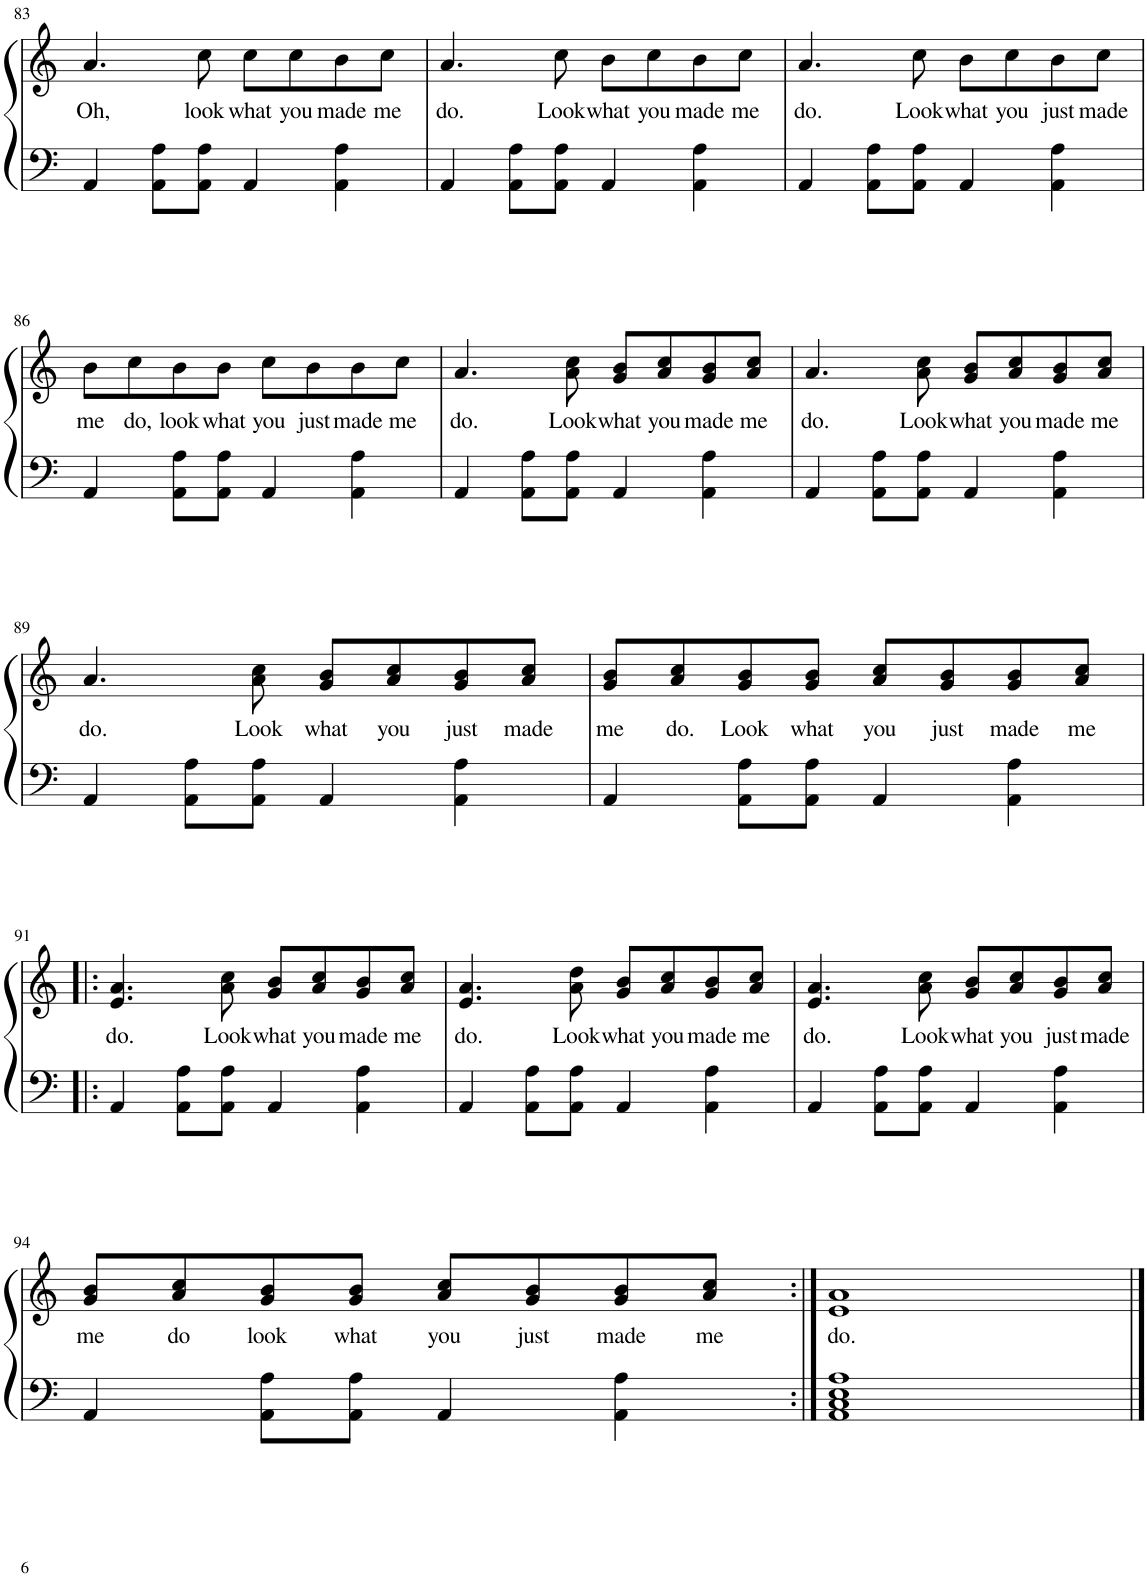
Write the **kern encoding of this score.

**kern	**kern	**text
*part1	*part1	*part1
*staff2	*staff1	*staff1
*I"Piano	*	*
*I'Pno.	*	*
!!LO:PB:g=z
*clefF4	*clefG2	*
*k[]	*k[]	*
*M4/4	*M4/4	*
=83	=83	=83
!	!	!LO:LY:b
4AA/	4.a/	Oh,
8AA\ 8A\L	.	.
!	!	!LO:LY:b
8AA\ 8A\J	8cc\	look
!	!	!LO:LY:b
4AA/	8cc\L	what
!	!	!LO:LY:b
.	8cc\	you
!	!	!LO:LY:b
4AA\ 4A\	8b\	made
!	!	!LO:LY:b
.	8cc\J	me
=84	=84	=84
!	!	!LO:LY:b
4AA/	4.a/	do.
8AA\ 8A\L	.	.
!	!	!LO:LY:b
8AA\ 8A\J	8cc\	Look
!	!	!LO:LY:b
4AA/	8b\L	what
!	!	!LO:LY:b
.	8cc\	you
!	!	!LO:LY:b
4AA\ 4A\	8b\	made
!	!	!LO:LY:b
.	8cc\J	me
=85	=85	=85
!	!	!LO:LY:b
4AA/	4.a/	do.
8AA\ 8A\L	.	.
!	!	!LO:LY:b
8AA\ 8A\J	8cc\	Look
!	!	!LO:LY:b
4AA/	8b\L	what
!	!	!LO:LY:b
.	8cc\	you
!	!	!LO:LY:b
4AA\ 4A\	8b\	just
!	!	!LO:LY:b
.	8cc\J	made
!!LO:LB:g=z
=86	=86	=86
!	!	!LO:LY:b
4AA/	8b\L	me
!	!	!LO:LY:b
.	8cc\	do,
!	!	!LO:LY:b
8AA\ 8A\L	8b\	look
!	!	!LO:LY:b
8AA\ 8A\J	8b\J	what
!	!	!LO:LY:b
4AA/	8cc\L	you
!	!	!LO:LY:b
.	8b\	just
!	!	!LO:LY:b
4AA\ 4A\	8b\	made
!	!	!LO:LY:b
.	8cc\J	me
=87	=87	=87
!	!	!LO:LY:b
4AA/	4.a/	do.
8AA\ 8A\L	.	.
!	!	!LO:LY:b
8AA\ 8A\J	8a\ 8cc\	Look
!	!	!LO:LY:b
4AA/	8g/ 8b/L	what
!	!	!LO:LY:b
.	8a/ 8cc/	you
!	!	!LO:LY:b
4AA\ 4A\	8g/ 8b/	made
!	!	!LO:LY:b
.	8a/ 8cc/J	me
=88	=88	=88
!	!	!LO:LY:b
4AA/	4.a/	do.
8AA\ 8A\L	.	.
!	!	!LO:LY:b
8AA\ 8A\J	8a\ 8cc\	Look
!	!	!LO:LY:b
4AA/	8g/ 8b/L	what
!	!	!LO:LY:b
.	8a/ 8cc/	you
!	!	!LO:LY:b
4AA\ 4A\	8g/ 8b/	made
!	!	!LO:LY:b
.	8a/ 8cc/J	me
!!LO:LB:g=z
=89	=89	=89
!	!	!LO:LY:b
4AA/	4.a/	do.
8AA\ 8A\L	.	.
!	!	!LO:LY:b
8AA\ 8A\J	8a\ 8cc\	Look
!	!	!LO:LY:b
4AA/	8g/ 8b/L	what
!	!	!LO:LY:b
.	8a/ 8cc/	you
!	!	!LO:LY:b
4AA\ 4A\	8g/ 8b/	just
!	!	!LO:LY:b
.	8a/ 8cc/J	made
=90	=90	=90
!	!	!LO:LY:b
4AA/	8g/ 8b/L	me
!	!	!LO:LY:b
.	8a/ 8cc/	do.
!	!	!LO:LY:b
8AA\ 8A\L	8g/ 8b/	Look
!	!	!LO:LY:b
8AA\ 8A\J	8g/ 8b/J	what
!	!	!LO:LY:b
4AA/	8a/ 8cc/L	you
!	!	!LO:LY:b
.	8g/ 8b/	just
!	!	!LO:LY:b
4AA\ 4A\	8g/ 8b/	made
!	!	!LO:LY:b
.	8a/ 8cc/J	me
!!LO:LB:g=z
=91!|:	=91!|:	=91!|:
!	!	!LO:LY:b
4AA/	4.e/ 4.a/	do.
8AA\ 8A\L	.	.
!	!	!LO:LY:b
8AA\ 8A\J	8a\ 8cc\	Look
!	!	!LO:LY:b
4AA/	8g/ 8b/L	what
!	!	!LO:LY:b
.	8a/ 8cc/	you
!	!	!LO:LY:b
4AA\ 4A\	8g/ 8b/	made
!	!	!LO:LY:b
.	8a/ 8cc/J	me
=92	=92	=92
!	!	!LO:LY:b
4AA/	4.e/ 4.a/	do.
8AA\ 8A\L	.	.
!	!	!LO:LY:b
8AA\ 8A\J	8a\ 8dd\	Look
!	!	!LO:LY:b
4AA/	8g/ 8b/L	what
!	!	!LO:LY:b
.	8a/ 8cc/	you
!	!	!LO:LY:b
4AA\ 4A\	8g/ 8b/	made
!	!	!LO:LY:b
.	8a/ 8cc/J	me
=93	=93	=93
!	!	!LO:LY:b
4AA/	4.e/ 4.a/	do.
8AA\ 8A\L	.	.
!	!	!LO:LY:b
8AA\ 8A\J	8a\ 8cc\	Look
!	!	!LO:LY:b
4AA/	8g/ 8b/L	what
!	!	!LO:LY:b
.	8a/ 8cc/	you
!	!	!LO:LY:b
4AA\ 4A\	8g/ 8b/	just
!	!	!LO:LY:b
.	8a/ 8cc/J	made
!!LO:LB:g=z
=94	=94	=94
!	!	!LO:LY:b
4AA/	8g/ 8b/L	me
!	!	!LO:LY:b
.	8a/ 8cc/	do
!	!	!LO:LY:b
8AA\ 8A\L	8g/ 8b/	look
!	!	!LO:LY:b
8AA\ 8A\J	8g/ 8b/J	what
!	!	!LO:LY:b
4AA/	8a/ 8cc/L	you
!	!	!LO:LY:b
.	8g/ 8b/	just
!	!	!LO:LY:b
4AA\ 4A\	8g/ 8b/	made
!	!	!LO:LY:b
.	8a/ 8cc/J	me
=95:|!	=95:|!	=95:|!
!	!	!LO:LY:b
1AA 1C 1E 1A	1e 1a	do.
==	==	==
*-	*-	*-
